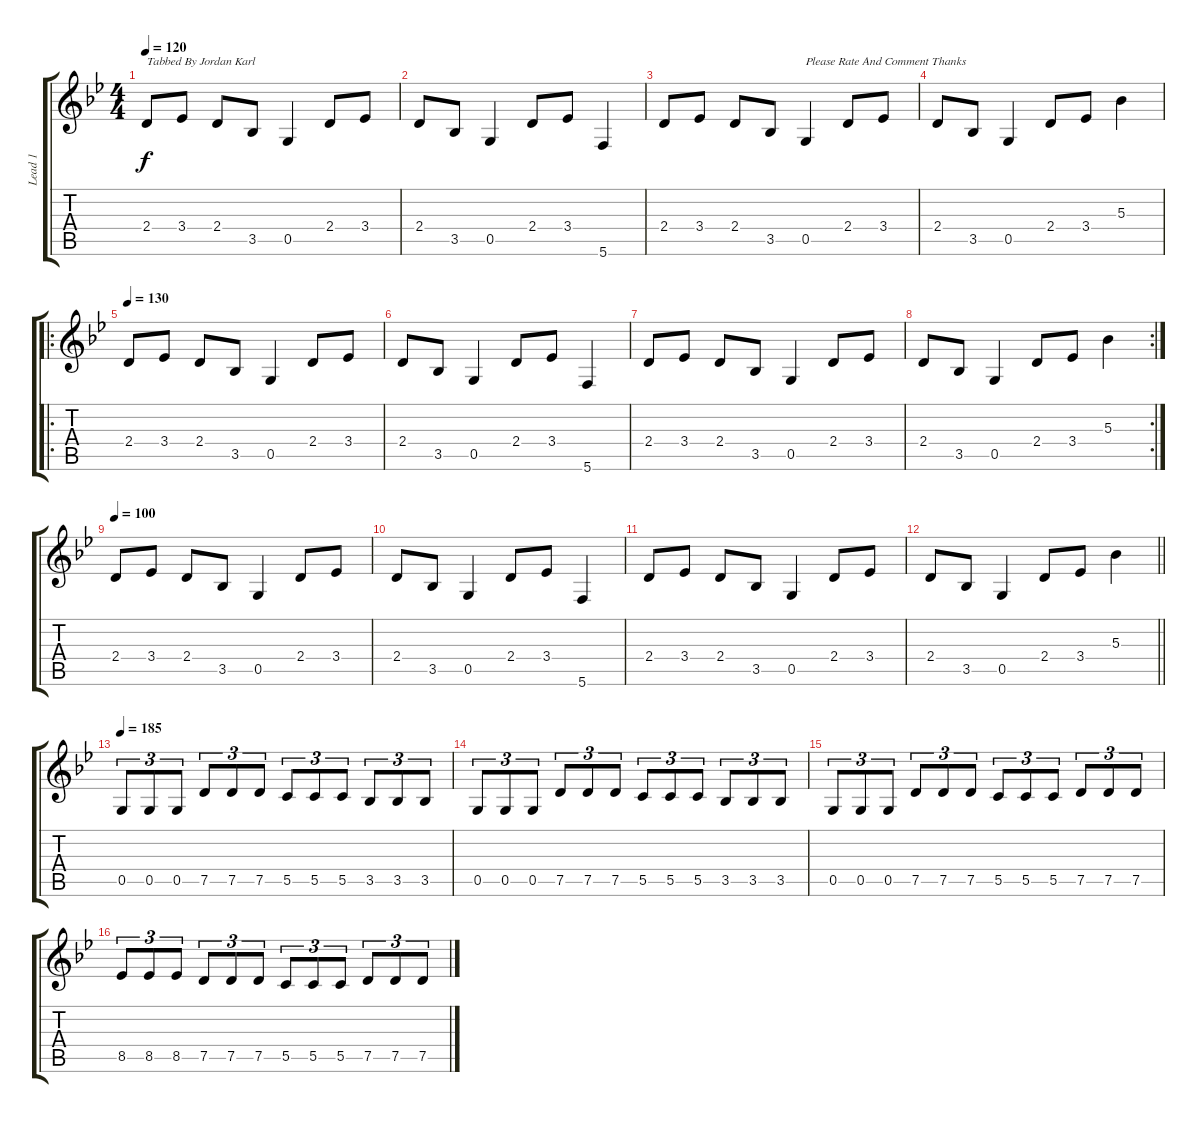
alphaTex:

\track ("Lead 1" "Lead 1") {instrument distortionguitar}
\staff {score tabs}
\tuning (D4 A3 F3 C3 G2 C2) {hide}
\ts (4 4)
\tempo 120
\clef g2
\ks bb
2.4.8{txt "Tabbed By Jordan Karl" dy f instrument distortionguitar} 3.4.8 2.4.8 3.5.8 0.5.4 2.4.8 3.4.8 |
2.4.8 3.5.8 0.5.4 2.4.8 3.4.8 5.6.4 |
2.4.8 3.4.8 2.4.8 3.5.8 0.5.4{txt "Please Rate And Comment Thanks"} 2.4.8 3.4.8 |
2.4.8 3.5.8 0.5.4 2.4.8 3.4.8 5.3.4 |
\ro
\tempo 130
2.4.8 3.4.8 2.4.8 3.5.8 0.5.4 2.4.8 3.4.8 |
2.4.8 3.5.8 0.5.4 2.4.8 3.4.8 5.6.4 |
2.4.8 3.4.8 2.4.8 3.5.8 0.5.4 2.4.8 3.4.8 |
\rc 2
2.4.8 3.5.8 0.5.4 2.4.8 3.4.8 5.3.4 |
\tempo 100
2.4.8 3.4.8 2.4.8 3.5.8 0.5.4 2.4.8 3.4.8 |
2.4.8 3.5.8 0.5.4 2.4.8 3.4.8 5.6.4 |
2.4.8 3.4.8 2.4.8 3.5.8 0.5.4 2.4.8 3.4.8 |
\barLineRight lightlight
2.4.8 3.5.8 0.5.4 2.4.8 3.4.8 5.3.4 |
\tempo 185
0.5.8{tu (3 2)} 0.5.8{tu (3 2)} 0.5.8{tu (3 2)} 7.5.8{tu (3 2)} 7.5.8{tu (3 2)} 7.5.8{tu (3 2)} 5.5.8{tu (3 2)} 5.5.8{tu (3 2)} 5.5.8{tu (3 2)} 3.5.8{tu (3 2)} 3.5.8{tu (3 2)} 3.5.8{tu (3 2)} |
0.5.8{tu (3 2)} 0.5.8{tu (3 2)} 0.5.8{tu (3 2)} 7.5.8{tu (3 2)} 7.5.8{tu (3 2)} 7.5.8{tu (3 2)} 5.5.8{tu (3 2)} 5.5.8{tu (3 2)} 5.5.8{tu (3 2)} 3.5.8{tu (3 2)} 3.5.8{tu (3 2)} 3.5.8{tu (3 2)} |
0.5.8{tu (3 2)} 0.5.8{tu (3 2)} 0.5.8{tu (3 2)} 7.5.8{tu (3 2)} 7.5.8{tu (3 2)} 7.5.8{tu (3 2)} 5.5.8{tu (3 2)} 5.5.8{tu (3 2)} 5.5.8{tu (3 2)} 7.5.8{tu (3 2)} 7.5.8{tu (3 2)} 7.5.8{tu (3 2)} |
8.5.8{tu (3 2)} 8.5.8{tu (3 2)} 8.5.8{tu (3 2)} 7.5.8{tu (3 2)} 7.5.8{tu (3 2)} 7.5.8{tu (3 2)} 5.5.8{tu (3 2)} 5.5.8{tu (3 2)} 5.5.8{tu (3 2)} 7.5.8{tu (3 2)} 7.5.8{tu (3 2)} 7.5.8{tu (3 2)}
